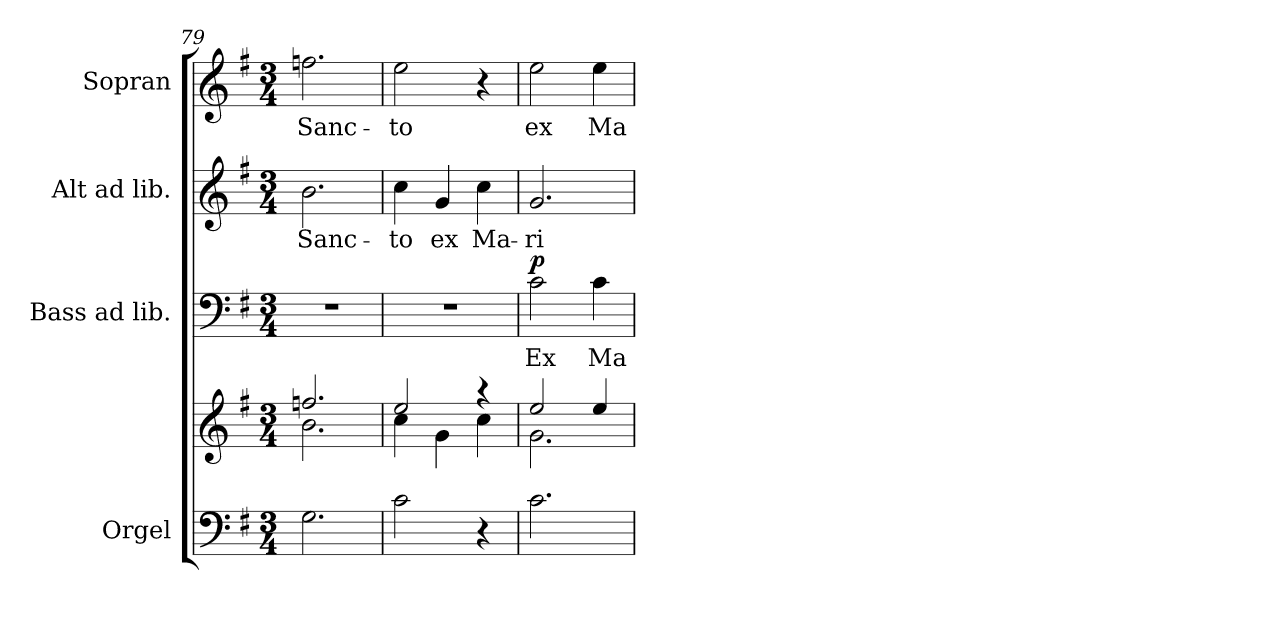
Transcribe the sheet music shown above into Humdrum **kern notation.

**kern	**kern	**kern	**text	**dynam	**kern	**text	**kern	**text
*part4	*part4	*part3	*part3	*part3	*part2	*part2	*part1	*part1
*staff5	*staff4	*staff3	*staff3	*staff3	*staff2	*staff2	*staff1	*staff1
*I"Orgel	*	*I"Bass ad lib.	*	*	*I"Alt ad lib.	*	*I"Sopran	*
*I'Org.	*	*I'B.	*	*	*I'A.	*	*I'S.	*
*clefF4	*clefG2	*clefF4	*	*	*clefG2	*	*clefG2	*
*k[f#]	*k[f#]	*k[f#]	*	*	*k[f#]	*	*k[f#]	*
*G:	*G:	*G:	*	*	*G:	*	*G:	*
*M3/4	*M3/4	*M3/4	*	*	*M3/4	*	*M3/4	*
=79	=79	=79	=79	=79	=79	=79	=79	=79
*	*^	*	*	*	*	*	*	*
!	!	!	!	!	!	!	!LO:LY:b	!	!LO:LY:b
2.G\	2.ffn/	2.b\	2.r	.	.	2.b\	Sanc-	2.ffn\	Sanc-
!!LO:LB:g=z
=80	=80	=80	=80	=80	=80	=80	=80	=80	=80
!	!	!	!	!	!	!	!LO:LY:b	!	!LO:LY:b
2c\	2ee/	4cc\	2.r	.	.	4cc\	-to	2ee\	-to
!	!	!	!	!	!	!	!LO:LY:b	!	!
.	.	4g\	.	.	.	4g/	ex	.	.
!	!	!	!	!	!	!	!LO:LY:b	!	!
4r	4raa	4cc\	.	.	.	4cc\	Ma-	4r	.
=81	=81	=81	=81	=81	=81	=81	=81	=81	=81
!	!	!	!	!LO:LY:b	!LO:DY:a	!	!LO:LY:b	!	!LO:LY:b
2.c\	2ee/	2.g\	2c\	Ex	p	2.g/	-ri-	2ee\	ex
!	!	!	!	!LO:LY:b	!	!	!	!	!LO:LY:b
.	4ee/	.	4c\	Ma-	.	.	.	4ee\	Ma-
*	*v	*v	*	*	*	*	*	*	*
=	=	=	=	=	=	=	=	=
*-	*-	*-	*-	*-	*-	*-	*-	*-
